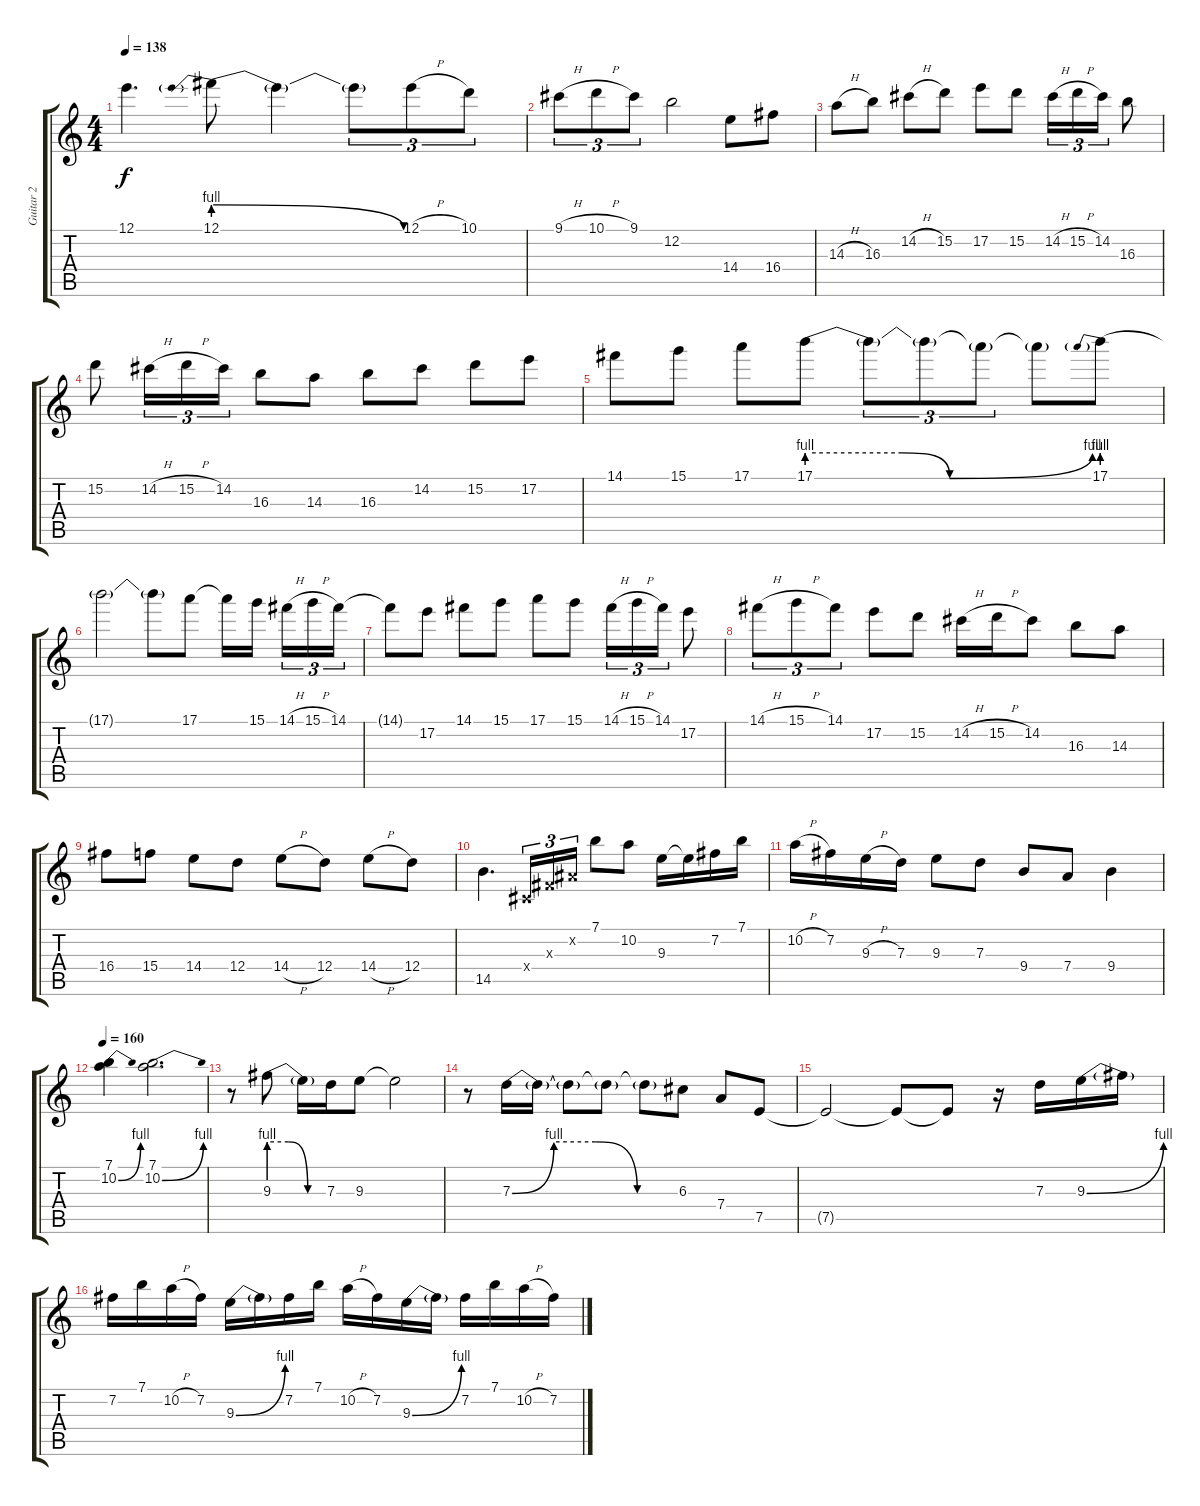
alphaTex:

\track ("Guitar 2" "Guitar 2") {instrument distortionguitar}
\staff {score tabs}
\tuning (E4 B3 G3 D3 A2 E2) {hide}
\ts (4 4)
\tempo 138
\clef g2
\ks c
12.1{t}.4{d dy f} 12.1{be (prebendrelease 0 4 60 0)}.8 12.1{t}.4 12.1{t}.8{tu (3 2)} 12.1{h}.8{tu (3 2)} 10.1.8{tu (3 2)} |
9.1{h}.8{tu (3 2)} 10.1{h}.8{tu (3 2)} 9.1.8{tu (3 2)} 12.2.2 14.4.8 16.4.8 |
14.3{h}.8 16.3.8 14.2{h}.8 15.2.8 17.2.8 15.2.8 14.2{h}.16{tu (3 2)} 15.2{h}.16{tu (3 2)} 14.2.16{tu (3 2)} 16.3.8 |
15.2.8 14.2{h}.16{tu (3 2)} 15.2{h}.16{tu (3 2)} 14.2.16{tu (3 2)} 16.3.8 14.3.8 16.3.8 14.2.8 15.2.8 17.2.8 |
14.1.8 15.1.8 17.1.8 17.1{be (custom 0 4 20 4 30 0 60 4)}.8 17.1{t}.8{tu (3 2)} 17.1{t}.8{tu (3 2)} 17.1{t}.8{tu (3 2)} 17.1{t}.8 17.1{be (prebend 0 4 60 4)}.8 |
17.1{t}.2 17.1{t}.8 17.1.8 17.1{t}.16 15.1.16{beam splitsecondary} 14.1{h}.16{tu (3 2)} 15.1{h}.16{tu (3 2)} 14.1.16{tu (3 2)} |
14.1{t}.8 17.2.8 14.1.8 15.1.8 17.1.8 15.1.8 14.1{h}.16{tu (3 2)} 15.1{h}.16{tu (3 2)} 14.1.16{tu (3 2)} 17.2.8 |
14.1{h}.8{tu (3 2)} 15.1{h}.8{tu (3 2)} 14.1.8{tu (3 2)} 17.2.8 15.2.8 14.2{h}.16 15.2{h}.16 14.2.8 16.3.8 14.3.8 |
16.4.8 15.4.8 14.4.8 12.4.8 14.4{h}.8 12.4.8 14.4{h}.8 12.4.8 |
14.5.4{d} -1.4{x}.16{tu (3 2)} -1.3{x}.16{tu (3 2)} -1.2{x}.16{tu (3 2)} 7.1.8 10.2.8 9.3.16 9.3{t}.16 7.2.16 7.1.16 |
10.2{h}.16 7.2.16 9.3{h}.16 7.3.16 9.3.8 7.3.8 9.4.8 7.4.8 9.4.4 |
\tempo 136
\tempo 160
(7.1 10.2{be (bend 0 0 60 4)}).4 (7.1 10.2{be (bend 0 0 60 4)}).2{d} |
r.8 9.3{be (custom 0 4 20 4 40 0 60 0)}.8 9.3{t}.16 7.3.16 9.3.8 9.3{t}.2 |
r.8 7.3{be (custom 0 0 15 4 30 4 45 0 60 0)}.16 7.3{t}.16 7.3{t}.8 7.3{t}.8 7.3{t}.8 6.3.8 7.4.8 7.5.8 |
7.5{t}.2 7.5{t}.8 7.5{t}.8 r.16 7.3.16 9.3{be (bend 0 0 60 4)}.16 9.3{t}.16 |
7.2.16 7.1.16 10.2{h}.16 7.2.16 9.3{be (bend 0 0 60 4)}.16 9.3{t}.16 7.2.16 7.1.16 10.2{h}.16 7.2.16 9.3{be (bend 0 0 60 4)}.16 9.3{t}.16 7.2.16 7.1.16 10.2{h}.16 7.2.16
